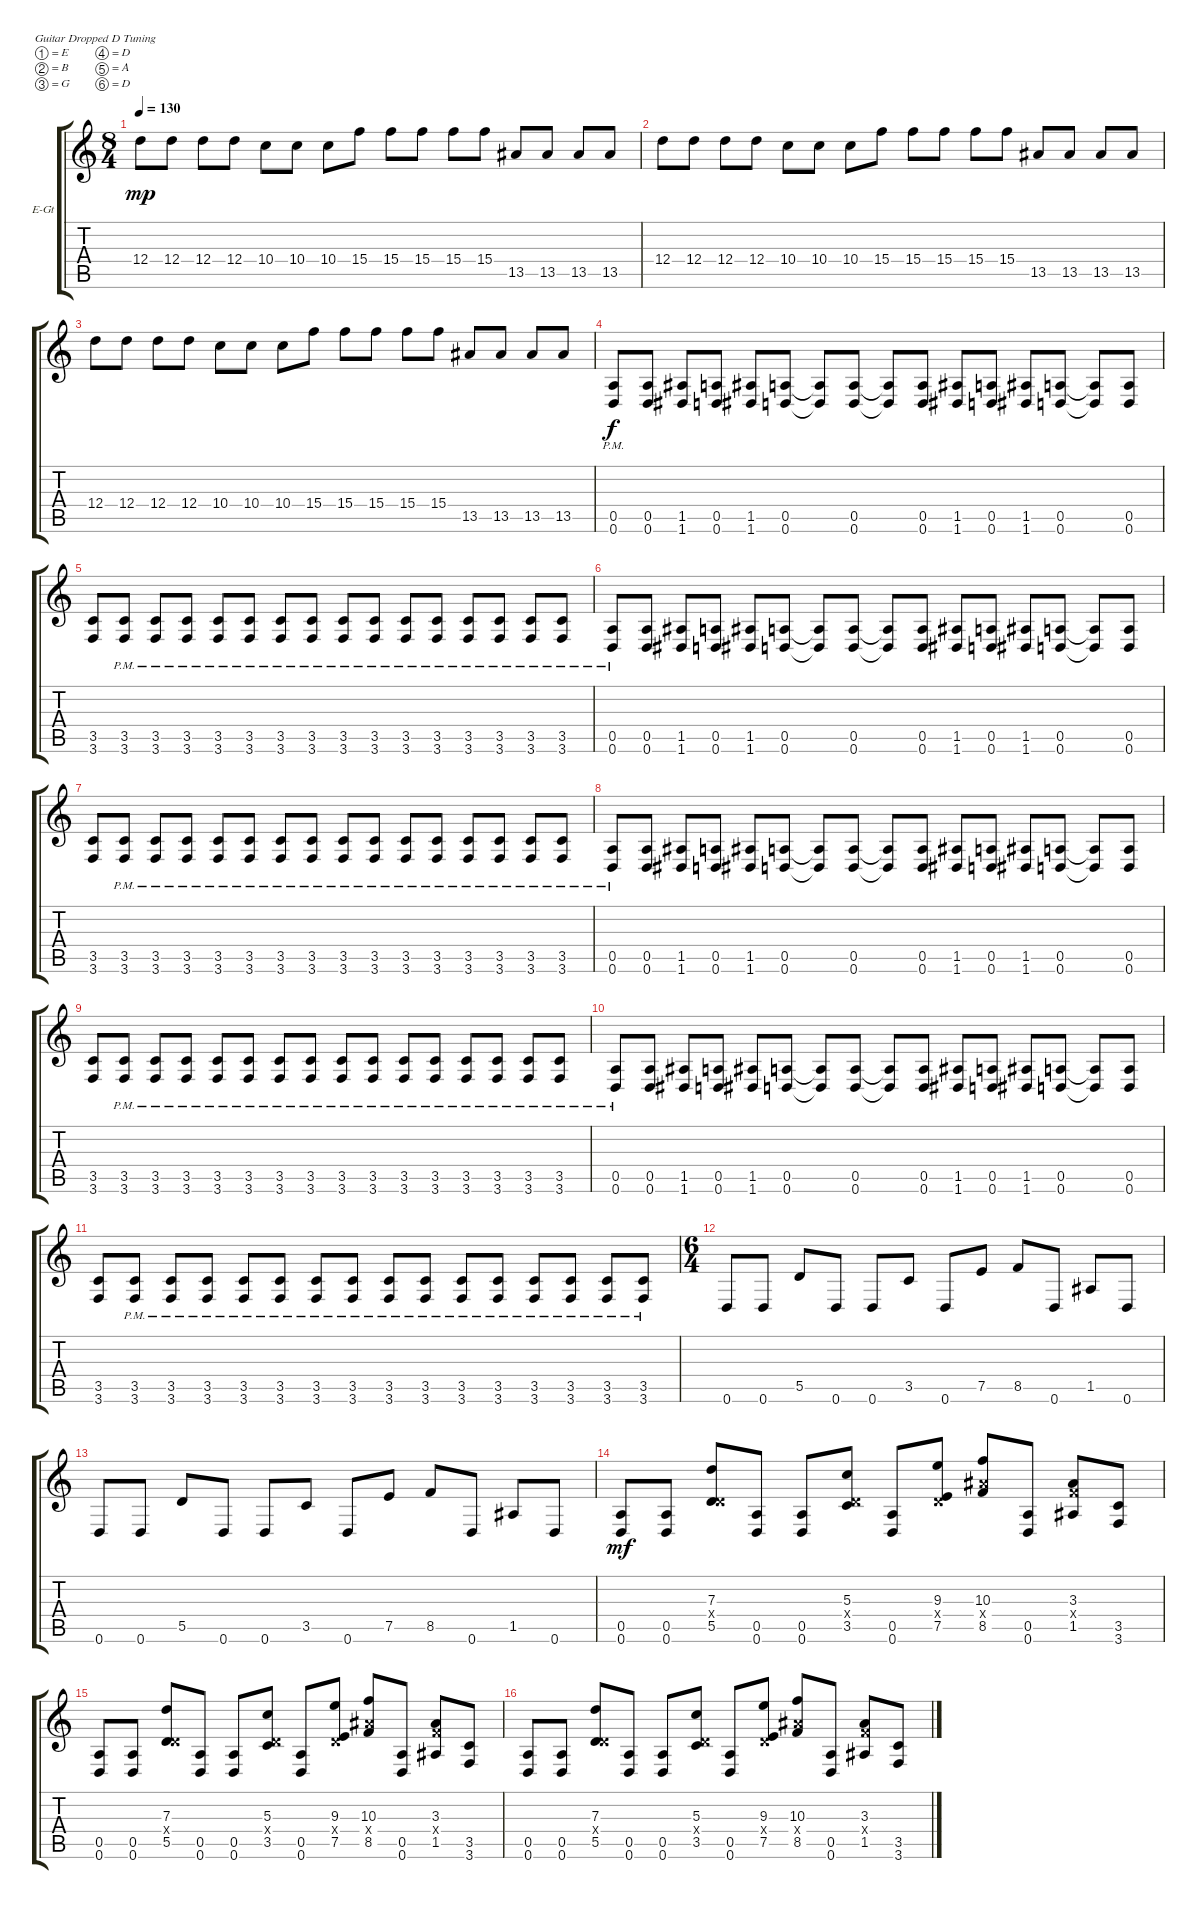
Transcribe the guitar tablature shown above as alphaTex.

\bracketExtendMode groupsimilarinstruments
\firstSystemTrackNameOrientation horizontal
\otherSystemsTrackNameOrientation horizontal
\track ("Electric Guitar 1" "E-Gt") {instrument distortionguitar}
\staff {score tabs}
\tuning (E4 B3 G3 D3 A2 D2)
\ts (8 4)
\tempo 130
\clef g2
\ks c
12.4.8{dy mp} 12.4.8 12.4.8 12.4.8 10.4.8 10.4.8 10.4.8 15.4.8 15.4.8 15.4.8 15.4.8 15.4.8 13.5.8 13.5.8 13.5.8 13.5.8 |
12.4.8 12.4.8 12.4.8 12.4.8 10.4.8 10.4.8 10.4.8 15.4.8 15.4.8 15.4.8 15.4.8 15.4.8 13.5.8 13.5.8 13.5.8 13.5.8 |
12.4.8 12.4.8 12.4.8 12.4.8 10.4.8 10.4.8 10.4.8 15.4.8 15.4.8 15.4.8 15.4.8 15.4.8 13.5.8 13.5.8 13.5.8 13.5.8 |
(0.5{pm} 0.6{pm}).8{dy f} (0.5 0.6).8 (1.6 1.5).8 (0.5 0.6).8 (1.6 1.5).8 (0.5 0.6).8 (0.6{t} 0.5{t}).8 (0.5 0.6).8 (0.6{t} 0.5{t}).8 (0.5 0.6).8 (1.6 1.5).8 (0.5 0.6).8 (1.6 1.5).8 (0.5 0.6).8 (0.6{t} 0.5{t}).8 (0.5 0.6).8 |
(3.6 3.5).8 (3.5{pm} 3.6{pm}).8 (3.6{pm} 3.5{pm}).8 (3.5{pm} 3.6{pm}).8 (3.6{pm} 3.5{pm}).8 (3.5{pm} 3.6{pm}).8 (3.6{pm} 3.5{pm}).8 (3.6{pm} 3.5{pm}).8 (3.6{pm} 3.5{pm}).8 (3.6{pm} 3.5{pm}).8 (3.6{pm} 3.5{pm}).8 (3.6{pm} 3.5{pm}).8 (3.6{pm} 3.5{pm}).8 (3.6{pm} 3.5{pm}).8 (3.6{pm} 3.5{pm}).8 (3.5{pm} 3.6{pm}).8 |
(0.5{pm} 0.6{pm}).8 (0.5 0.6).8 (1.6 1.5).8 (0.5 0.6).8 (1.6 1.5).8 (0.5 0.6).8 (0.6{t} 0.5{t}).8 (0.5 0.6).8 (0.6{t} 0.5{t}).8 (0.5 0.6).8 (1.6 1.5).8 (0.5 0.6).8 (1.6 1.5).8 (0.5 0.6).8 (0.6{t} 0.5{t}).8 (0.5 0.6).8 |
(3.6 3.5).8 (3.5{pm} 3.6{pm}).8 (3.6{pm} 3.5{pm}).8 (3.5{pm} 3.6{pm}).8 (3.6{pm} 3.5{pm}).8 (3.5{pm} 3.6{pm}).8 (3.6{pm} 3.5{pm}).8 (3.6{pm} 3.5{pm}).8 (3.6{pm} 3.5{pm}).8 (3.6{pm} 3.5{pm}).8 (3.6{pm} 3.5{pm}).8 (3.6{pm} 3.5{pm}).8 (3.6{pm} 3.5{pm}).8 (3.6{pm} 3.5{pm}).8 (3.6{pm} 3.5{pm}).8 (3.5{pm} 3.6{pm}).8 |
(0.5{pm} 0.6{pm}).8 (0.5 0.6).8 (1.6 1.5).8 (0.5 0.6).8 (1.6 1.5).8 (0.5 0.6).8 (0.6{t} 0.5{t}).8 (0.5 0.6).8 (0.6{t} 0.5{t}).8 (0.5 0.6).8 (1.6 1.5).8 (0.5 0.6).8 (1.6 1.5).8 (0.5 0.6).8 (0.6{t} 0.5{t}).8 (0.5 0.6).8 |
(3.6 3.5).8 (3.5{pm} 3.6{pm}).8 (3.6{pm} 3.5{pm}).8 (3.5{pm} 3.6{pm}).8 (3.6{pm} 3.5{pm}).8 (3.5{pm} 3.6{pm}).8 (3.6{pm} 3.5{pm}).8 (3.6{pm} 3.5{pm}).8 (3.6{pm} 3.5{pm}).8 (3.6{pm} 3.5{pm}).8 (3.6{pm} 3.5{pm}).8 (3.6{pm} 3.5{pm}).8 (3.6{pm} 3.5{pm}).8 (3.6{pm} 3.5{pm}).8 (3.6{pm} 3.5{pm}).8 (3.5{pm} 3.6{pm}).8 |
(0.5{pm} 0.6{pm}).8 (0.5 0.6).8 (1.6 1.5).8 (0.5 0.6).8 (1.6 1.5).8 (0.5 0.6).8 (0.6{t} 0.5{t}).8 (0.5 0.6).8 (0.6{t} 0.5{t}).8 (0.5 0.6).8 (1.6 1.5).8 (0.5 0.6).8 (1.6 1.5).8 (0.5 0.6).8 (0.6{t} 0.5{t}).8 (0.5 0.6).8 |
(3.6 3.5).8 (3.5{pm} 3.6{pm}).8 (3.6{pm} 3.5{pm}).8 (3.5{pm} 3.6{pm}).8 (3.6{pm} 3.5{pm}).8 (3.5{pm} 3.6{pm}).8 (3.6{pm} 3.5{pm}).8 (3.6{pm} 3.5{pm}).8 (3.6{pm} 3.5{pm}).8 (3.6{pm} 3.5{pm}).8 (3.6{pm} 3.5{pm}).8 (3.6{pm} 3.5{pm}).8 (3.6{pm} 3.5{pm}).8 (3.6{pm} 3.5{pm}).8 (3.6{pm} 3.5{pm}).8 (3.5{pm} 3.6{pm}).8 |
\ts (6 4)
0.6.8 0.6.8 5.5.8 0.6.8 0.6.8 3.5.8 0.6.8 7.5.8 8.5.8 0.6.8 1.5.8 0.6.8 |
0.6.8 0.6.8 5.5.8 0.6.8 0.6.8 3.5.8 0.6.8 7.5.8 8.5.8 0.6.8 1.5.8 0.6.8 |
(0.6 0.5).8{dy mf} (0.5 0.6).8 (5.5 0.4{x} 7.3).8 (0.5 0.6).8 (0.5 0.6).8 (3.5 0.4{x} 5.3).8 (0.5 0.6).8 (7.5 0.4{x} 9.3).8 (10.3 8.4{x} 8.5).8 (0.6 0.5).8 (1.5 3.3 3.4{x}).8 (3.6 3.5).8 |
(0.6 0.5).8 (0.5 0.6).8 (5.5 0.4{x} 7.3).8 (0.5 0.6).8 (0.5 0.6).8 (3.5 0.4{x} 5.3).8 (0.5 0.6).8 (7.5 0.4{x} 9.3).8 (10.3 8.4{x} 8.5).8 (0.6 0.5).8 (1.5 3.3 3.4{x}).8 (3.6 3.5).8 |
(0.6 0.5).8 (0.5 0.6).8 (5.5 0.4{x} 7.3).8 (0.5 0.6).8 (0.5 0.6).8 (3.5 0.4{x} 5.3).8 (0.5 0.6).8 (7.5 0.4{x} 9.3).8 (10.3 8.4{x} 8.5).8 (0.6 0.5).8 (1.5 3.3 3.4{x}).8 (3.6 3.5).8
